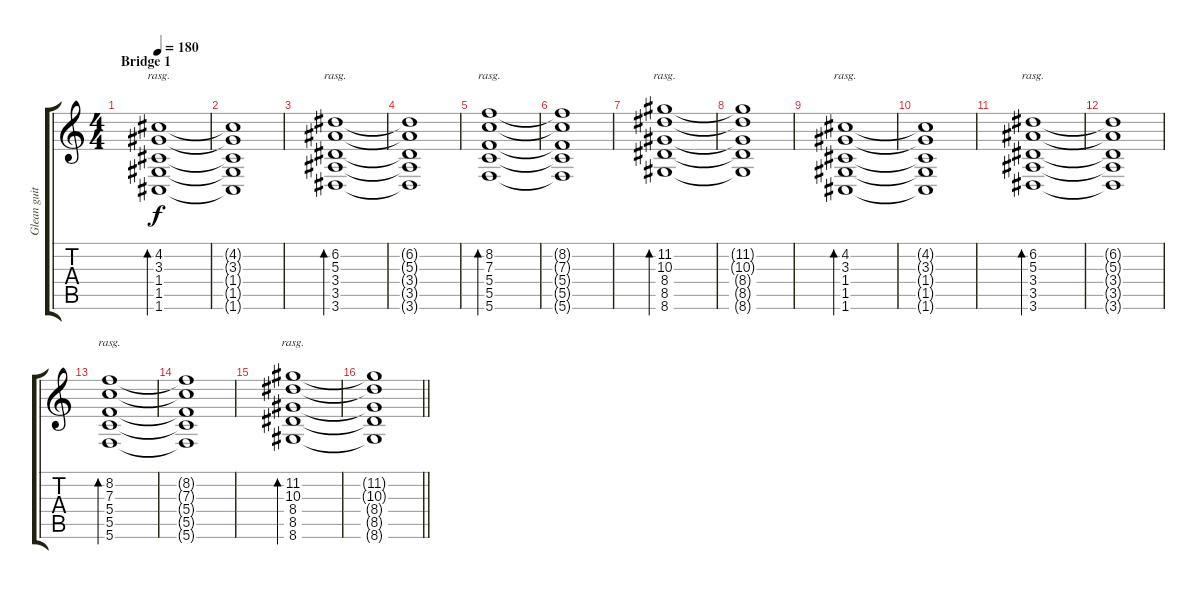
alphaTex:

\track ("Glean guitar 3" "Glean guit") {instrument acousticguitarsteel}
\staff {score tabs}
\tuning (D4 A3 F3 C3 G2 C2) {hide}
\ts (4 4)
\section ("" "Bridge 1")
\tempo 180
\clef g2
\ks c
(4.2 3.3 1.4 1.5 1.6).1{bd 240 rasg ii dy f} |
(4.2{t} 3.3{t} 1.4{t} 1.5{t} 1.6{t}).1 |
(6.2 5.3 3.4 3.5 3.6).1{bd 240 rasg ii} |
(6.2{t} 5.3{t} 3.4{t} 3.5{t} 3.6{t}).1 |
(8.2 7.3 5.4 5.5 5.6).1{bd 240 rasg ii} |
(8.2{t} 7.3{t} 5.4{t} 5.5{t} 5.6{t}).1 |
(11.2 10.3 8.4 8.5 8.6).1{bd 240 rasg ii} |
(11.2{t} 10.3{t} 8.4{t} 8.5{t} 8.6{t}).1 |
(4.2 3.3 1.4 1.5 1.6).1{bd 240 rasg ii} |
(4.2{t} 3.3{t} 1.4{t} 1.5{t} 1.6{t}).1 |
(6.2 5.3 3.4 3.5 3.6).1{bd 240 rasg ii} |
(6.2{t} 5.3{t} 3.4{t} 3.5{t} 3.6{t}).1 |
(8.2 7.3 5.4 5.5 5.6).1{bd 240 rasg ii} |
(8.2{t} 7.3{t} 5.4{t} 5.5{t} 5.6{t}).1 |
(11.2 10.3 8.4 8.5 8.6).1{bd 240 rasg ii} |
\barLineRight lightlight
(11.2{t} 10.3{t} 8.4{t} 8.5{t} 8.6{t}).1
